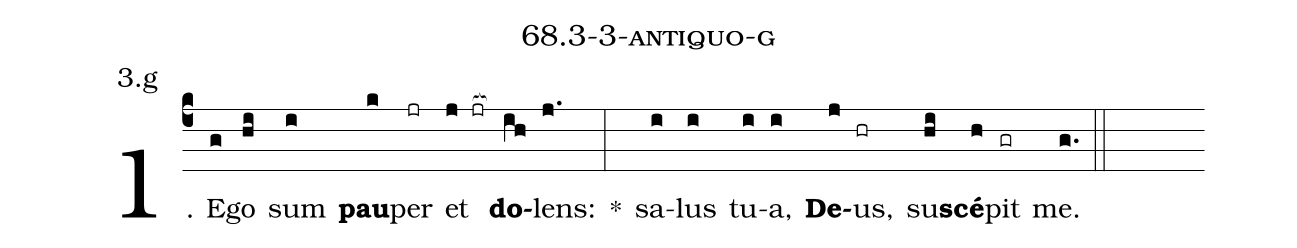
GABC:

name: 68.3-3-antiquo-g;
annotation: 3.g;
%%
(c4)1. E(g)go(hi) sum(i) <b>pau</b>(k)per(jr) et(j jr[ocb:1{]) <b>do</b>(ih[ocb:0}])lens:(j.) *(:) sa(i)lus(i) tu(i)a,(i) <b>De</b>(j)us,(hr) su(hi)<b>scé</b>(h)pit(gr) me.(g.) (::)


%E(i) u(i) o(j) u(hi) a(h) e.(g.) (::)
